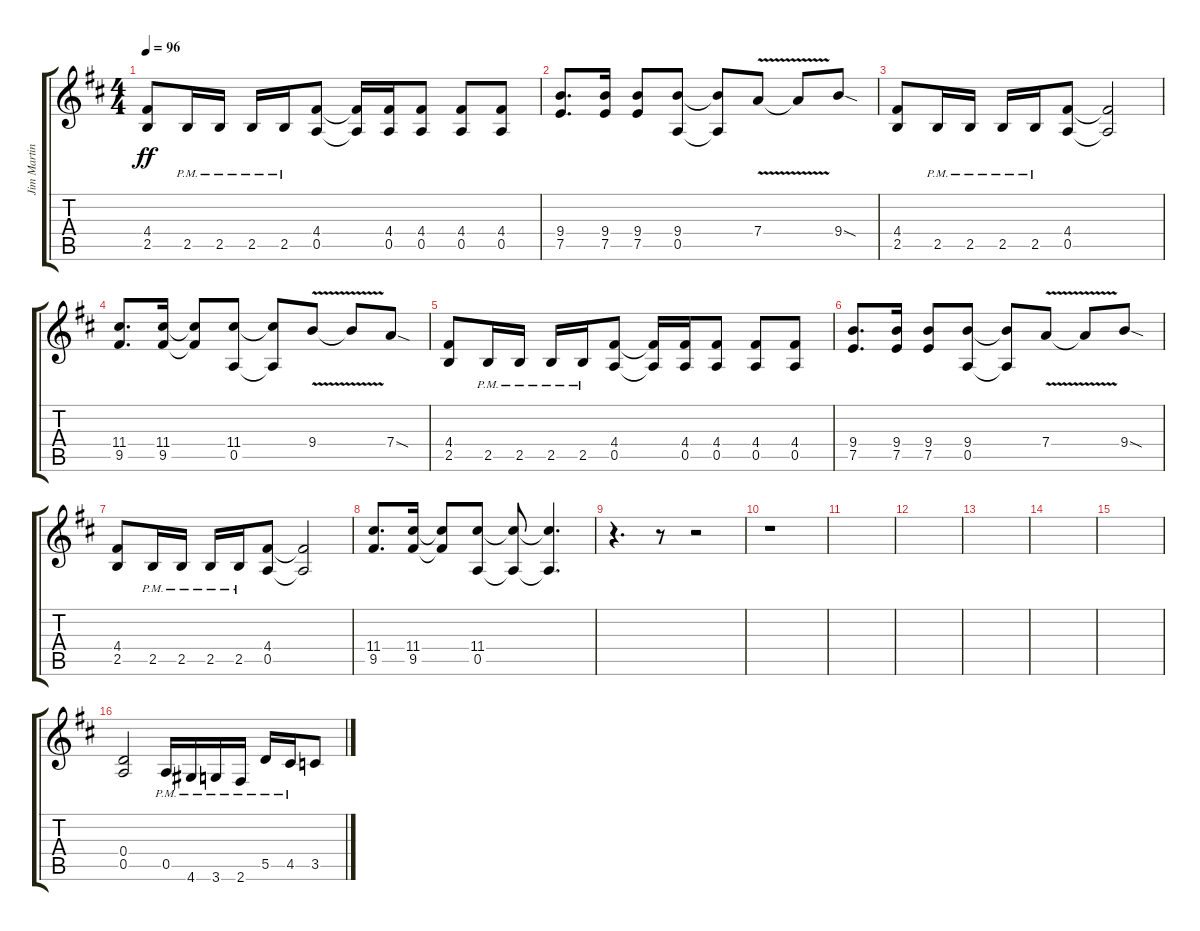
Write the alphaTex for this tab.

\track ("Jim Martin" "Jim Martin") {instrument distortionguitar}
\staff {score tabs}
\tuning (E4 B3 G3 D3 A2 E2) {hide}
\ts (4 4)
\tempo 96
\clef g2
\ks d
(4.4 2.5).8{dy ff} 2.5{pm}.16 2.5{pm}.16 2.5{pm}.16 2.5{pm}.16 (4.4 0.5).8 (4.4{t} 0.5{t}).16 (4.4 0.5).16 (4.4 0.5).8 (4.4 0.5).8 (4.4 0.5).8 |
(9.4 7.5).8{d} (9.4 7.5).16 (9.4 7.5).8 (9.4 0.5).8 (9.4{t} 0.5{t}).8 7.4{v}.8 7.4{t}.8 9.4{sod}.8 |
(4.4 2.5).8 2.5{pm}.16 2.5{pm}.16 2.5{pm}.16 2.5{pm}.16 (4.4 0.5).8 (4.4{t} 0.5{t}).2 |
(11.4 9.5).8{d} (11.4 9.5).16 (11.4{t} 9.5{t}).8 (11.4 0.5).8 (11.4{t} 0.5{t}).8 9.4{v}.8 9.4{t}.8 7.4{sod}.8 |
(4.4 2.5).8 2.5{pm}.16 2.5{pm}.16 2.5{pm}.16 2.5{pm}.16 (4.4 0.5).8 (4.4{t} 0.5{t}).16 (4.4 0.5).16 (4.4 0.5).8 (4.4 0.5).8 (4.4 0.5).8 |
(9.4 7.5).8{d} (9.4 7.5).16 (9.4 7.5).8 (9.4 0.5).8 (9.4{t} 0.5{t}).8 7.4{v}.8 7.4{t}.8 9.4{sod}.8 |
(4.4 2.5).8 2.5{pm}.16 2.5{pm}.16 2.5{pm}.16 2.5{pm}.16 (4.4 0.5).8 (4.4{t} 0.5{t}).2 |
(11.4 9.5).8{d} (11.4 9.5).16 (11.4{t} 9.5{t}).8 (11.4 0.5).8 (11.4{t} 0.5{t}).8 (11.4{t} 0.5{t}).4{d} |
r.4{d} r.8 r.2 |
r.1 |
|
|
|
|
|
(0.4 0.5).2 0.5{pm}.16 4.6{pm}.16 3.6{pm}.16 2.6{pm}.16 5.5{pm}.16 4.5{pm}.16 3.5.8
